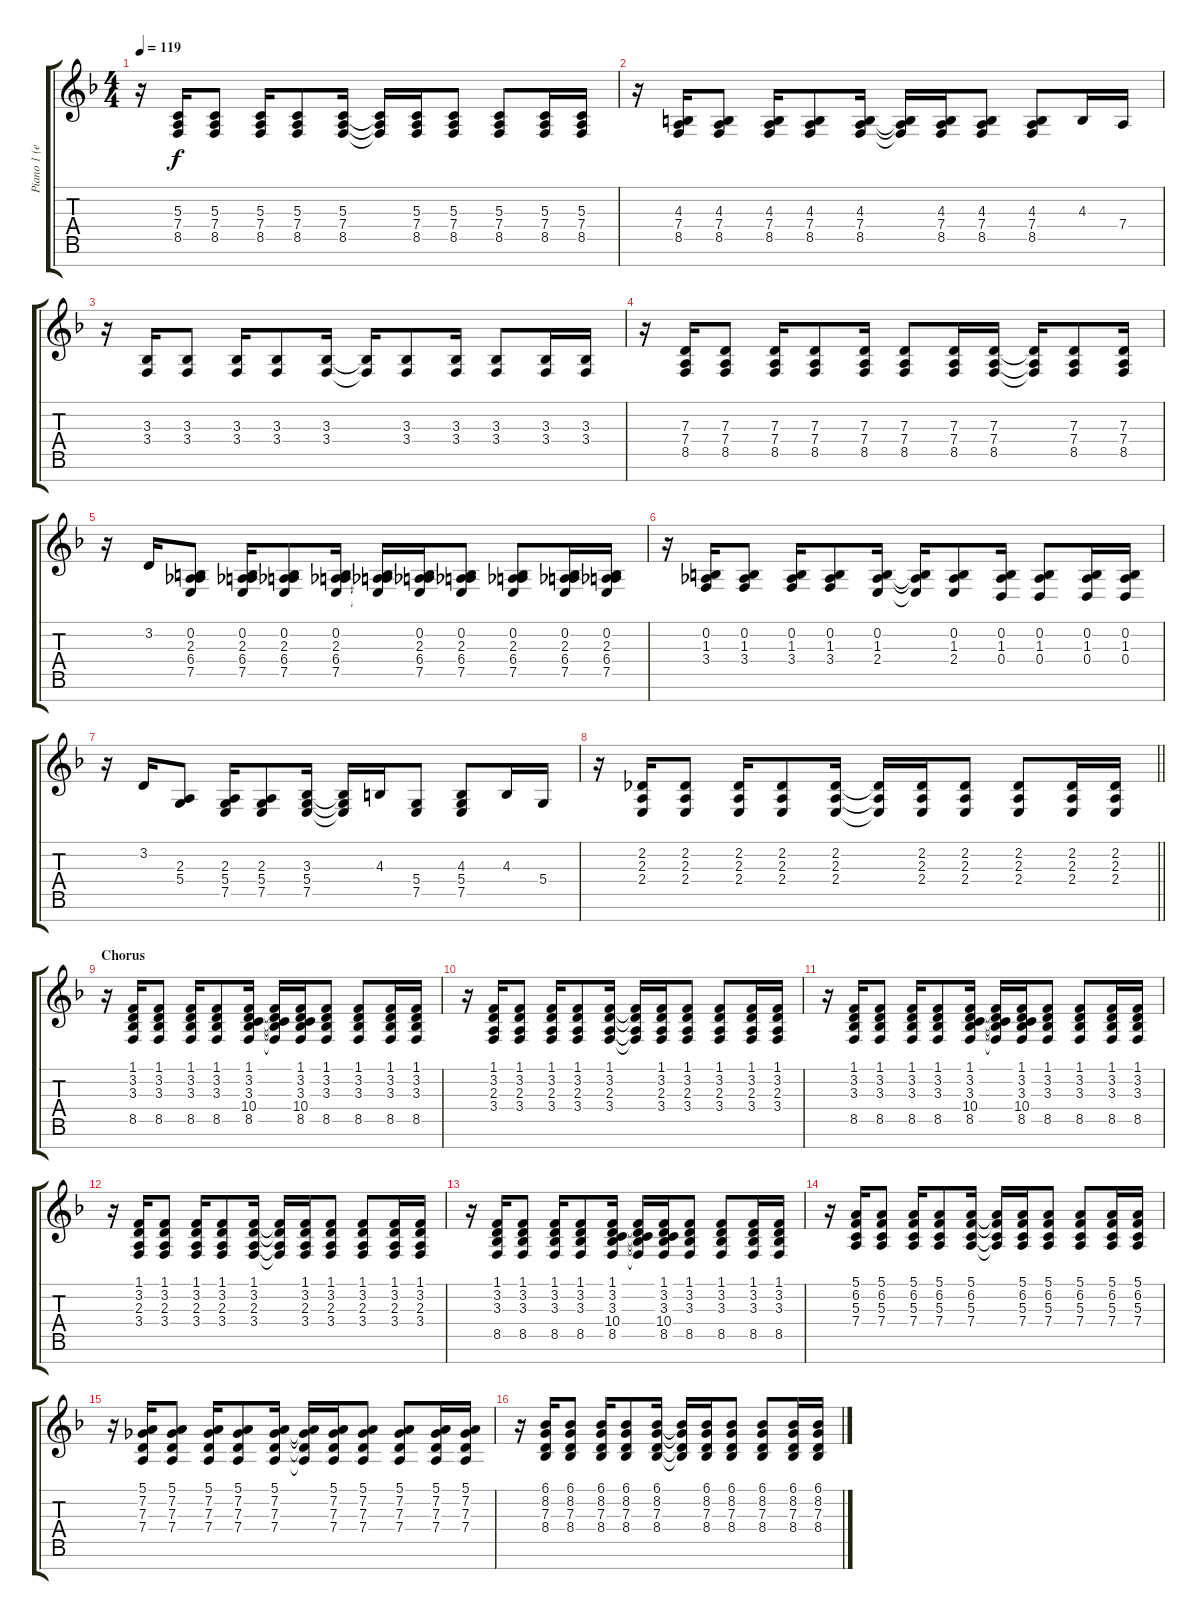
\track ("Piano 1 (elec.) (RH)" "Piano 1 (e") {instrument electricpiano1}
\staff {score tabs}
\tuning (E4 B3 G3 D3 A2 E2 B1) {hide}
\ts (4 4)
\tempo 119
\clef g2
\ks dminor
r.16{dy f} (5.3 7.4 8.5).16 (5.3 7.4 8.5).8 (5.3 7.4 8.5).16 (5.3 7.4 8.5).8 (5.3 7.4 8.5).16 (5.3{t} 7.4{t} 8.5{t}).16 (5.3 7.4 8.5).16 (5.3 7.4 8.5).8 (5.3 7.4 8.5).8 (5.3 7.4 8.5).16 (5.3 7.4 8.5).16 |
r.16 (4.3 7.4 8.5).16 (4.3 7.4 8.5).8 (4.3 7.4 8.5).16 (4.3 7.4 8.5).8 (4.3 7.4 8.5).16 (4.3{t} 7.4{t} 8.5{t}).16 (4.3 7.4 8.5).16 (4.3 7.4 8.5).8 (4.3 7.4 8.5).8 4.3.16 7.4.16 |
r.16 (3.3 3.4).16 (3.3 3.4).8 (3.3 3.4).16 (3.3 3.4).8 (3.3 3.4).16 (3.3{t} 3.4{t}).16 (3.3 3.4).8 (3.3 3.4).16 (3.3 3.4).8 (3.3 3.4).16 (3.3 3.4).16 |
r.16 (7.3 7.4 8.5).16 (7.3 7.4 8.5).8 (7.3 7.4 8.5).16 (7.3 7.4 8.5).8 (7.3 7.4 8.5).16 (7.3 7.4 8.5).8 (7.3 7.4 8.5).16 (7.3 7.4 8.5).16 (7.3{t} 7.4{t} 8.5{t}).16 (7.3 7.4 8.5).8 (7.3 7.4 8.5).16 |
r.16 3.2.16 (0.2 2.3 6.4 7.5).8 (0.2 2.3 6.4 7.5).16 (0.2 2.3 6.4 7.5).8 (0.2 2.3 6.4 7.5).16 (0.2{t} 2.3{t} 6.4{t} 7.5{t}).16 (0.2 2.3 6.4 7.5).16 (0.2 2.3 6.4 7.5).8 (0.2 2.3 6.4 7.5).8 (0.2 2.3 6.4 7.5).16 (0.2 2.3 6.4 7.5).16 |
r.16 (0.2 1.3 3.4).16 (0.2 1.3 3.4).8 (0.2 1.3 3.4).16 (0.2 1.3 3.4).8 (0.2 1.3 2.4).16 (0.2{t} 1.3{t} 2.4{t}).16 (0.2 1.3 2.4).8 (0.2 1.3 0.4).16 (0.2 1.3 0.4).8 (0.2 1.3 0.4).16 (0.2 1.3 0.4).16 |
r.16 3.2.16 (2.3 5.4).8 (2.3 5.4 7.5).16 (2.3 5.4 7.5).8 (3.3 5.4 7.5).16 (3.3{t} 5.4{t} 7.5{t}).16 4.3.16 (5.4 7.5).8 (4.3 5.4 7.5).8 4.3.16 5.4.16 |
\barLineRight lightlight
r.16 (2.2 2.3 2.4).16 (2.2 2.3 2.4).8 (2.2 2.3 2.4).16 (2.2 2.3 2.4).8 (2.2 2.3 2.4).16 (2.2{t} 2.3{t} 2.4{t}).16 (2.2 2.3 2.4).16 (2.2 2.3 2.4).8 (2.2 2.3 2.4).8 (2.2 2.3 2.4).16 (2.2 2.3 2.4).16 |
\section ("" "Chorus")
r.16 (1.1 3.2 3.3 8.5).16 (1.1 3.2 3.3 8.5).8 (1.1 3.2 3.3 8.5).16 (1.1 3.2 3.3 8.5).8 (1.1 3.2 3.3 10.4 8.5).16 (1.1{t} 3.2{t} 3.3{t} 10.4{t} 8.5{t}).16 (1.1 3.2 3.3 10.4 8.5).16 (1.1 3.2 3.3 8.5).8 (1.1 3.2 3.3 8.5).8 (1.1 3.2 3.3 8.5).16 (1.1 3.2 3.3 8.5).16 |
r.16 (1.1 3.2 2.3 3.4).16 (1.1 3.2 2.3 3.4).8 (1.1 3.2 2.3 3.4).16 (1.1 3.2 2.3 3.4).8 (1.1 3.2 2.3 3.4).16 (1.1{t} 3.2{t} 2.3{t} 3.4{t}).16 (1.1 3.2 2.3 3.4).16 (1.1 3.2 2.3 3.4).8 (1.1 3.2 2.3 3.4).8 (1.1 3.2 2.3 3.4).16 (1.1 3.2 2.3 3.4).16 |
r.16 (1.1 3.2 3.3 8.5).16 (1.1 3.2 3.3 8.5).8 (1.1 3.2 3.3 8.5).16 (1.1 3.2 3.3 8.5).8 (1.1 3.2 3.3 10.4 8.5).16 (1.1{t} 3.2{t} 3.3{t} 10.4{t} 8.5{t}).16 (1.1 3.2 3.3 10.4 8.5).16 (1.1 3.2 3.3 8.5).8 (1.1 3.2 3.3 8.5).8 (1.1 3.2 3.3 8.5).16 (1.1 3.2 3.3 8.5).16 |
r.16 (1.1 3.2 2.3 3.4).16 (1.1 3.2 2.3 3.4).8 (1.1 3.2 2.3 3.4).16 (1.1 3.2 2.3 3.4).8 (1.1 3.2 2.3 3.4).16 (1.1{t} 3.2{t} 2.3{t} 3.4{t}).16 (1.1 3.2 2.3 3.4).16 (1.1 3.2 2.3 3.4).8 (1.1 3.2 2.3 3.4).8 (1.1 3.2 2.3 3.4).16 (1.1 3.2 2.3 3.4).16 |
r.16 (1.1 3.2 3.3 8.5).16 (1.1 3.2 3.3 8.5).8 (1.1 3.2 3.3 8.5).16 (1.1 3.2 3.3 8.5).8 (1.1 3.2 3.3 10.4 8.5).16 (1.1{t} 3.2{t} 3.3{t} 10.4{t} 8.5{t}).16 (1.1 3.2 3.3 10.4 8.5).16 (1.1 3.2 3.3 8.5).8 (1.1 3.2 3.3 8.5).8 (1.1 3.2 3.3 8.5).16 (1.1 3.2 3.3 8.5).16 |
r.16 (5.1 6.2 5.3 7.4).16 (5.1 6.2 5.3 7.4).8 (5.1 6.2 5.3 7.4).16 (5.1 6.2 5.3 7.4).8 (5.1 6.2 5.3 7.4).16 (5.1{t} 6.2{t} 5.3{t} 7.4{t}).16 (5.1 6.2 5.3 7.4).16 (5.1 6.2 5.3 7.4).8 (5.1 6.2 5.3 7.4).8 (5.1 6.2 5.3 7.4).16 (5.1 6.2 5.3 7.4).16 |
r.16 (5.1 7.2 7.3 7.4).16 (5.1 7.2 7.3 7.4).8 (5.1 7.2 7.3 7.4).16 (5.1 7.2 7.3 7.4).8 (5.1 7.2 7.3 7.4).16 (5.1{t} 7.2{t} 7.3{t} 7.4{t}).16 (5.1 7.2 7.3 7.4).16 (5.1 7.2 7.3 7.4).8 (5.1 7.2 7.3 7.4).8 (5.1 7.2 7.3 7.4).16 (5.1 7.2 7.3 7.4).16 |
r.16 (6.1 8.2 7.3 8.4).16 (6.1 8.2 7.3 8.4).8 (6.1 8.2 7.3 8.4).16 (6.1 8.2 7.3 8.4).8 (6.1 8.2 7.3 8.4).16 (6.1{t} 8.2{t} 7.3{t} 8.4{t}).16 (6.1 8.2 7.3 8.4).16 (6.1 8.2 7.3 8.4).8 (6.1 8.2 7.3 8.4).8 (6.1 8.2 7.3 8.4).16 (6.1 8.2 7.3 8.4).16
